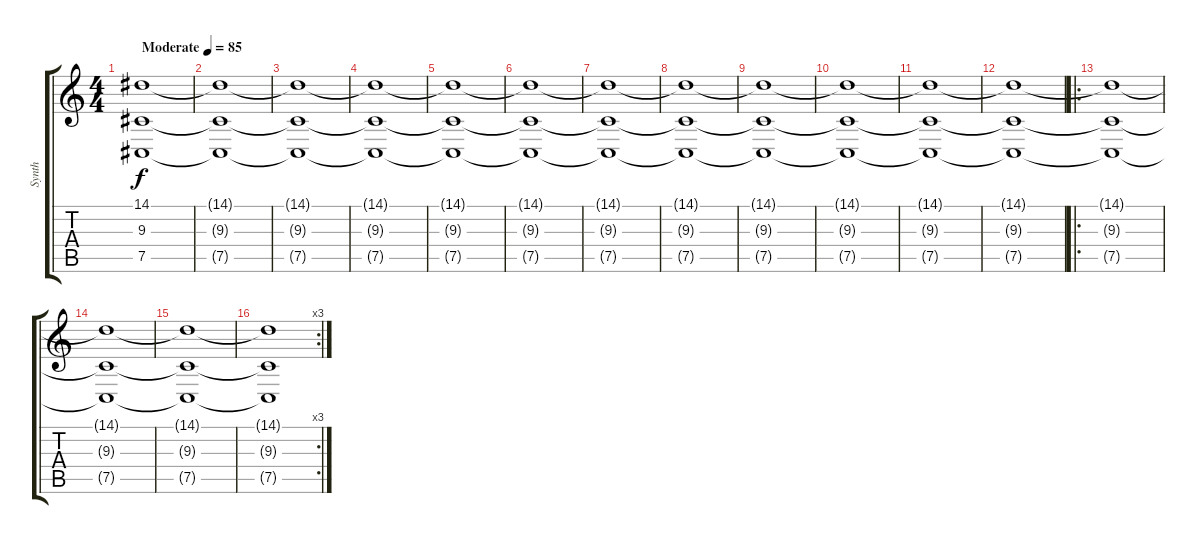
\track ("Synth" "Synth") {instrument pad2warm}
\staff {score tabs}
\tuning (Db4 Ab3 E3 B2 Gb2 Db2) {hide}
\ts (4 4)
\tempo (85 "Moderate")
\clef g2
\ks c
(14.1 9.3 7.5).1{dy f volume 8 instrument pad2warm} |
(14.1{t} 9.3{t} 7.5{t}).1 |
(14.1{t} 9.3{t} 7.5{t}).1 |
(14.1{t} 9.3{t} 7.5{t}).1 |
(14.1{t} 9.3{t} 7.5{t}).1 |
(14.1{t} 9.3{t} 7.5{t}).1 |
(14.1{t} 9.3{t} 7.5{t}).1 |
(14.1{t} 9.3{t} 7.5{t}).1 |
(14.1{t} 9.3{t} 7.5{t}).1 |
(14.1{t} 9.3{t} 7.5{t}).1 |
(14.1{t} 9.3{t} 7.5{t}).1 |
(14.1{t} 9.3{t} 7.5{t}).1 |
\ro
(14.1{t} 9.3{t} 7.5{t}).1 |
(14.1{t} 9.3{t} 7.5{t}).1 |
(14.1{t} 9.3{t} 7.5{t}).1 |
\rc 3
(14.1{t} 9.3{t} 7.5{t}).1
